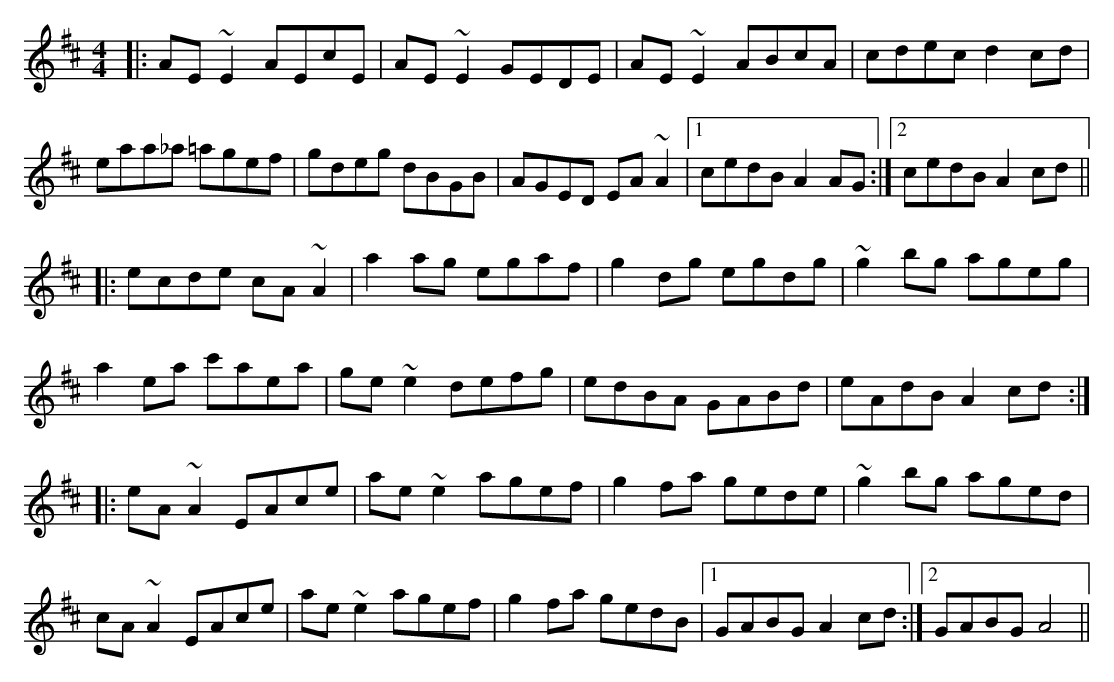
X:1
M:4/4
K:Amix
|:AE ~E2 AEcE|AE ~E2 GEDE|AE ~E2 ABcA|cdec d2 cd|
eaa_a =agef|gdeg dBGB|AGED EA ~A2|1 cedB A2 AG:|2 cedB A2cd||
|:ecde cA ~A2|a2 ag egaf|g2 dg egdg|~g2 bg ageg|
a2 ea c'aea|ge ~e2 defg|edBA GABd|eAdB A2cd:|
|:eA ~A2 EAce|ae ~e2 agef|g2 fa gede|~g2 bg aged|
cA ~A2 EAce|ae ~e2 agef|g2 fa gedB|1 GABG A2 cd:|2 GABG A4||
